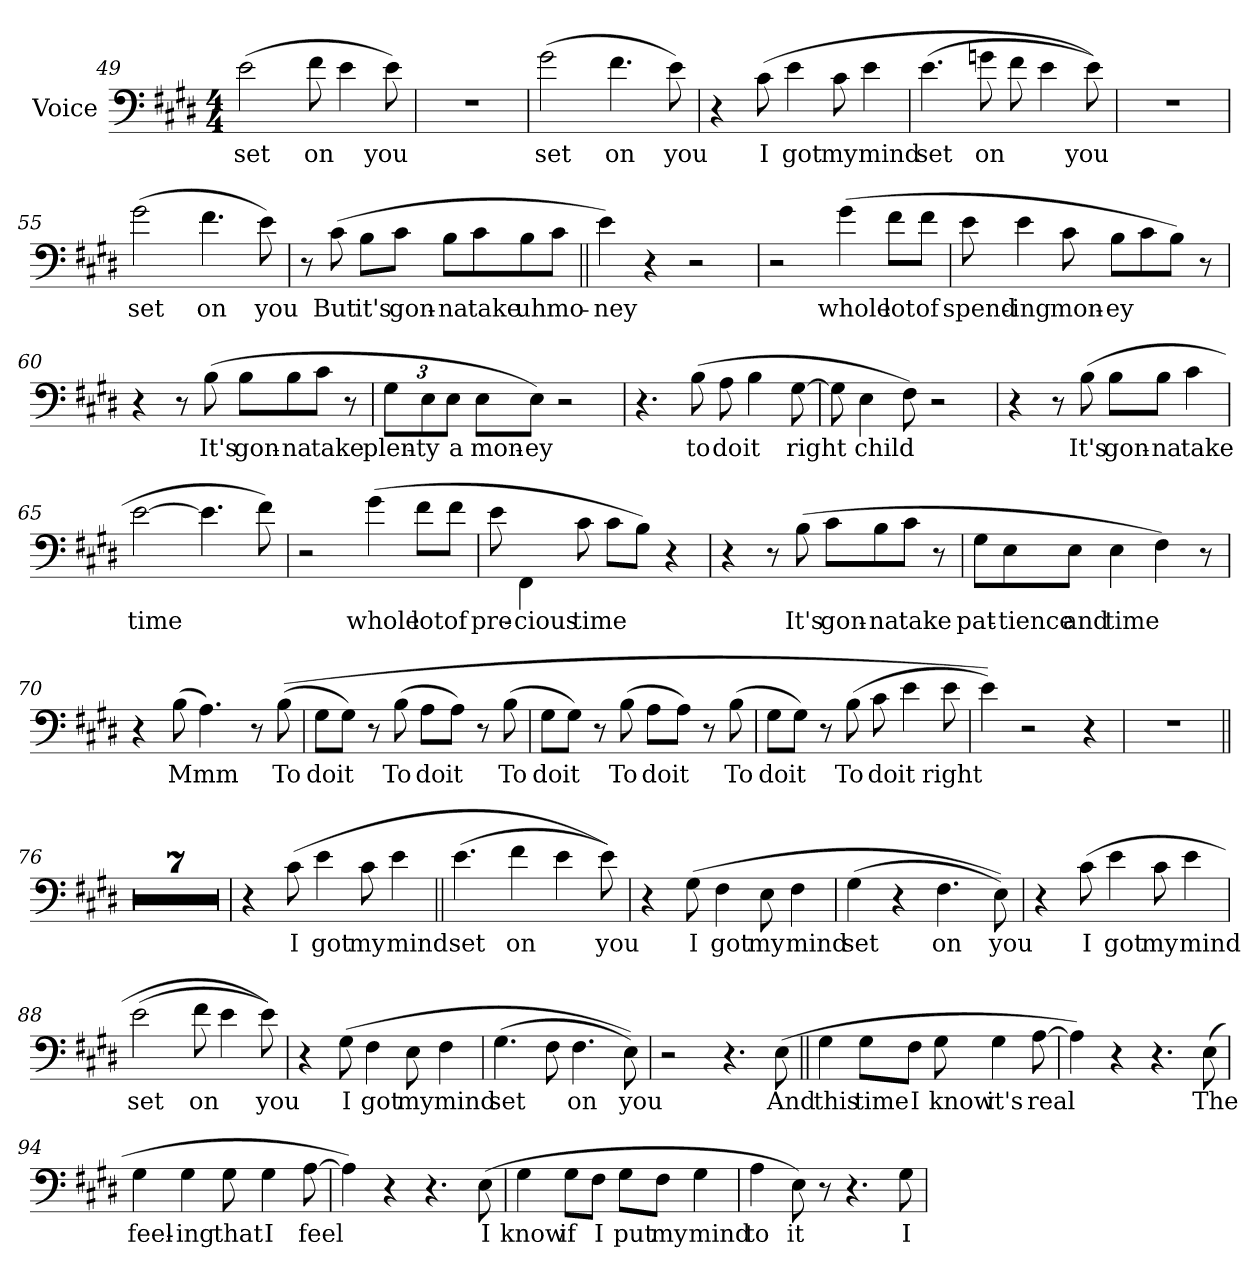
**kern	**text
*part1	*part1
*staff1	*staff1
*I"Voice	*
*I'Voice	*
*clefF4	*
*k[f#c#g#d#]	*
*E:	*
*M4/4	*
=49	=49
!	!LO:LY:b
(>2e\	set
!	!LO:LY:b
8f#\	on
4e\	.
!	!LO:LY:b
8e\)	you
=50	=50
1r	.
=51	=51
!	!LO:LY:b
(>2g#\	set
!	!LO:LY:b
4.f#\	on
!	!LO:LY:b
8e\)	you
!!LO:LB:g=z
=52	=52
4r	.
!	!LO:LY:b
(>8c#\	I
!	!LO:LY:b
4e\	got
!	!LO:LY:b
8c#\	my
!	!LO:LY:b
4e\	mind
=53	=53
!	!LO:LY:b
(>4.e\	set
!	!LO:LY:b
8gn\	on
8f#\	.
4e\	.
!	!LO:LY:b
8e\))	you
=54	=54
1r	.
=55	=55
!	!LO:LY:b
(>2g#\	set
!	!LO:LY:b
4.f#\	on
!	!LO:LY:b
8e\)	you
=56	=56
8r	.
!	!LO:LY:b
(>8c#\	But
!	!LO:LY:b
8B\L	it's
!	!LO:LY:b
8c#\J	gon-
!	!LO:LY:b
8B\L	-na
!	!LO:LY:b
8c#\	take
!	!LO:LY:b
8B\	uh
!	!LO:LY:b
8c#\J	mo-
!!LO:LB:g=z
=57||	=57||
!	!LO:LY:b
4e\)	-ney
4r	.
2r	.
=58	=58
2r	.
!	!LO:LY:b
(>4g#\	whole
!	!LO:LY:b
8f#\L	lot
!	!LO:LY:b
8f#\J	of
=59	=59
!	!LO:LY:b
8e\	spend-
!	!LO:LY:b
4e\	-ing
!	!LO:LY:b
8c#\	mon-
!	!LO:LY:b
8B\L	-ey
8c#\	.
8B\J)	.
8r	.
=60	=60
4r	.
8r	.
!	!LO:LY:b
(>8B\	It's
!	!LO:LY:b
8B\L	gon-
!	!LO:LY:b
8B\	-na
!	!LO:LY:b
8c#\J	take
8r	.
!!LO:LB:g=z
=61	=61
*Xbrackettup	*
!	!LO:LY:b
12G#\L	plen-
!	!LO:LY:b
12E\	-ty
!	!LO:LY:b
12E\J	a
!	!LO:LY:b
8E\L	mon-
!	!LO:LY:b
8E\J)	-ey
2r	.
=62	=62
4.r	.
!	!LO:LY:b
(>8B\	to
!	!LO:LY:b
8A\	do
!	!LO:LY:b
4B\	it
!	!LO:LY:b
[8G#\	right
=63	=63
8G#\]	.
!	!LO:LY:b
4E\	child
8F#\)	.
2r	.
=64	=64
4r	.
8r	.
!	!LO:LY:b
(>8B\	It's
!	!LO:LY:b
8B\L	gon-
!	!LO:LY:b
8B\J	-na
!	!LO:LY:b
4c#\	take
=65	=65
!	!LO:LY:b
[2e\	time
4.e\]	.
8f#\)	.
!!LO:LB:g=z
=66	=66
2r	.
!	!LO:LY:b
(>4g#\	whole
!	!LO:LY:b
8f#\L	lot
!	!LO:LY:b
8f#\J	of
=67	=67
!	!LO:LY:b
8e\	pre-
!	!LO:LY:b
4FF#\	-cious
!	!LO:LY:b
8c#\	time
8c#\L	.
8B\J)	.
4r	.
=68	=68
4r	.
8r	.
!	!LO:LY:b
(>8B\	It's
!	!LO:LY:b
8c#\L	gon-
!	!LO:LY:b
8B\	-na
!	!LO:LY:b
8c#\J	take
8r	.
=69	=69
!	!LO:LY:b
8G#\L	pat-
!	!LO:LY:b
8E\	-tience
!	!LO:LY:b
8E\J	and
!	!LO:LY:b
4E\	time
4F#\)	.
8r	.
!!LO:LB:g=z
=70	=70
4r	.
!	!LO:LY:b
(>8B\	Mmm
4.A\)	.
8r	.
!	!LO:LY:b
(>(>8B\	To
=71	=71
!	!LO:LY:b
8G#\L	do
!	!LO:LY:b
8G#\J)	it
8r	.
!	!LO:LY:b
(>8B\	To
!	!LO:LY:b
8A\L	do
!	!LO:LY:b
8A\J)	it
8r	.
!	!LO:LY:b
(>8B\	To
=72	=72
!	!LO:LY:b
8G#\L	do
!	!LO:LY:b
8G#\J)	it
8r	.
!	!LO:LY:b
(>8B\	To
!	!LO:LY:b
8A\L	do
!	!LO:LY:b
8A\J)	it
8r	.
!	!LO:LY:b
(>8B\	To
=73	=73
!	!LO:LY:b
8G#\L	do
!	!LO:LY:b
8G#\J)	it
8r	.
!	!LO:LY:b
(>8B\	To
!	!LO:LY:b
8c#\	do
!	!LO:LY:b
4e\	it
!	!LO:LY:b
8e\	right
!!LO:LB:g=z
=74	=74
4e\))	.
2r	.
4r	.
=75	=75
1r	.
=76||	=76||
1r	.
=77	=77
1r	.
=78	=78
1r	.
=79	=79
1r	.
=80	=80
1r	.
=81	=81
1r	.
=82	=82
1r	.
!!LO:LB:g=z
=83	=83
4r	.
!	!LO:LY:b
(>8c#\	I
!	!LO:LY:b
4e\	got
!	!LO:LY:b
8c#\	my
!	!LO:LY:b
4e\	mind
=84||	=84||
!	!LO:LY:b
(>4.e\	set
!	!LO:LY:b
4f#\	on
4e\	.
!	!LO:LY:b
8e\))	you
=85	=85
4r	.
!	!LO:LY:b
(>8G#\	I
!	!LO:LY:b
4F#\	got
!	!LO:LY:b
8E\	my
!	!LO:LY:b
4F#\	mind
=86	=86
!	!LO:LY:b
(>4G#\	set
4r	.
!	!LO:LY:b
4.F#\	on
!	!LO:LY:b
8E\))	you
=87	=87
4r	.
!	!LO:LY:b
(>8c#\	I
!	!LO:LY:b
4e\	got
!	!LO:LY:b
8c#\	my
!	!LO:LY:b
4e\	mind
!!LO:PB:g=z
=88	=88
!	!LO:LY:b
(>2e\	set
!	!LO:LY:b
8f#\	on
4e\	.
!	!LO:LY:b
8e\))	you
=89	=89
4r	.
!	!LO:LY:b
(>8G#\	I
!	!LO:LY:b
4F#\	got
!	!LO:LY:b
8E\	my
!	!LO:LY:b
4F#\	mind
=90	=90
!	!LO:LY:b
(>4.G#\	set
8F#\	.
!	!LO:LY:b
4.F#\	on
!	!LO:LY:b
8E\))	you
=91	=91
2r	.
4.r	.
!	!LO:LY:b
(>8E\	And
=92||	=92||
!	!LO:LY:b
4G#\	this
!	!LO:LY:b
8G#\L	time
!	!LO:LY:b
8F#\J	I
!	!LO:LY:b
8G#\	know
!	!LO:LY:b
4G#\	it's
!	!LO:LY:b
[8A\	real
!!LO:PB:g=z
=93	=93
4A\])	.
4r	.
4.r	.
!	!LO:LY:b
(>8E\	The
=94	=94
!	!LO:LY:b
4G#\	feel-
!	!LO:LY:b
4G#\	-ing
!	!LO:LY:b
8G#\	that
!	!LO:LY:b
4G#\	I
!	!LO:LY:b
[8A\	feel
=95	=95
4A\])	.
4r	.
4.r	.
!	!LO:LY:b
(>8E\	I
=96	=96
!	!LO:LY:b
4G#\	know
!	!LO:LY:b
8G#\L	if
!	!LO:LY:b
8F#\J	I
!	!LO:LY:b
8G#\L	put
!	!LO:LY:b
8F#\J	my
!	!LO:LY:b
4G#\	mind
=97	=97
!	!LO:LY:b
4A\	to
!	!LO:LY:b
8E\)	it
8r	.
4.r	.
!	!LO:LY:b
8G#\	I
=	=
*-	*-
